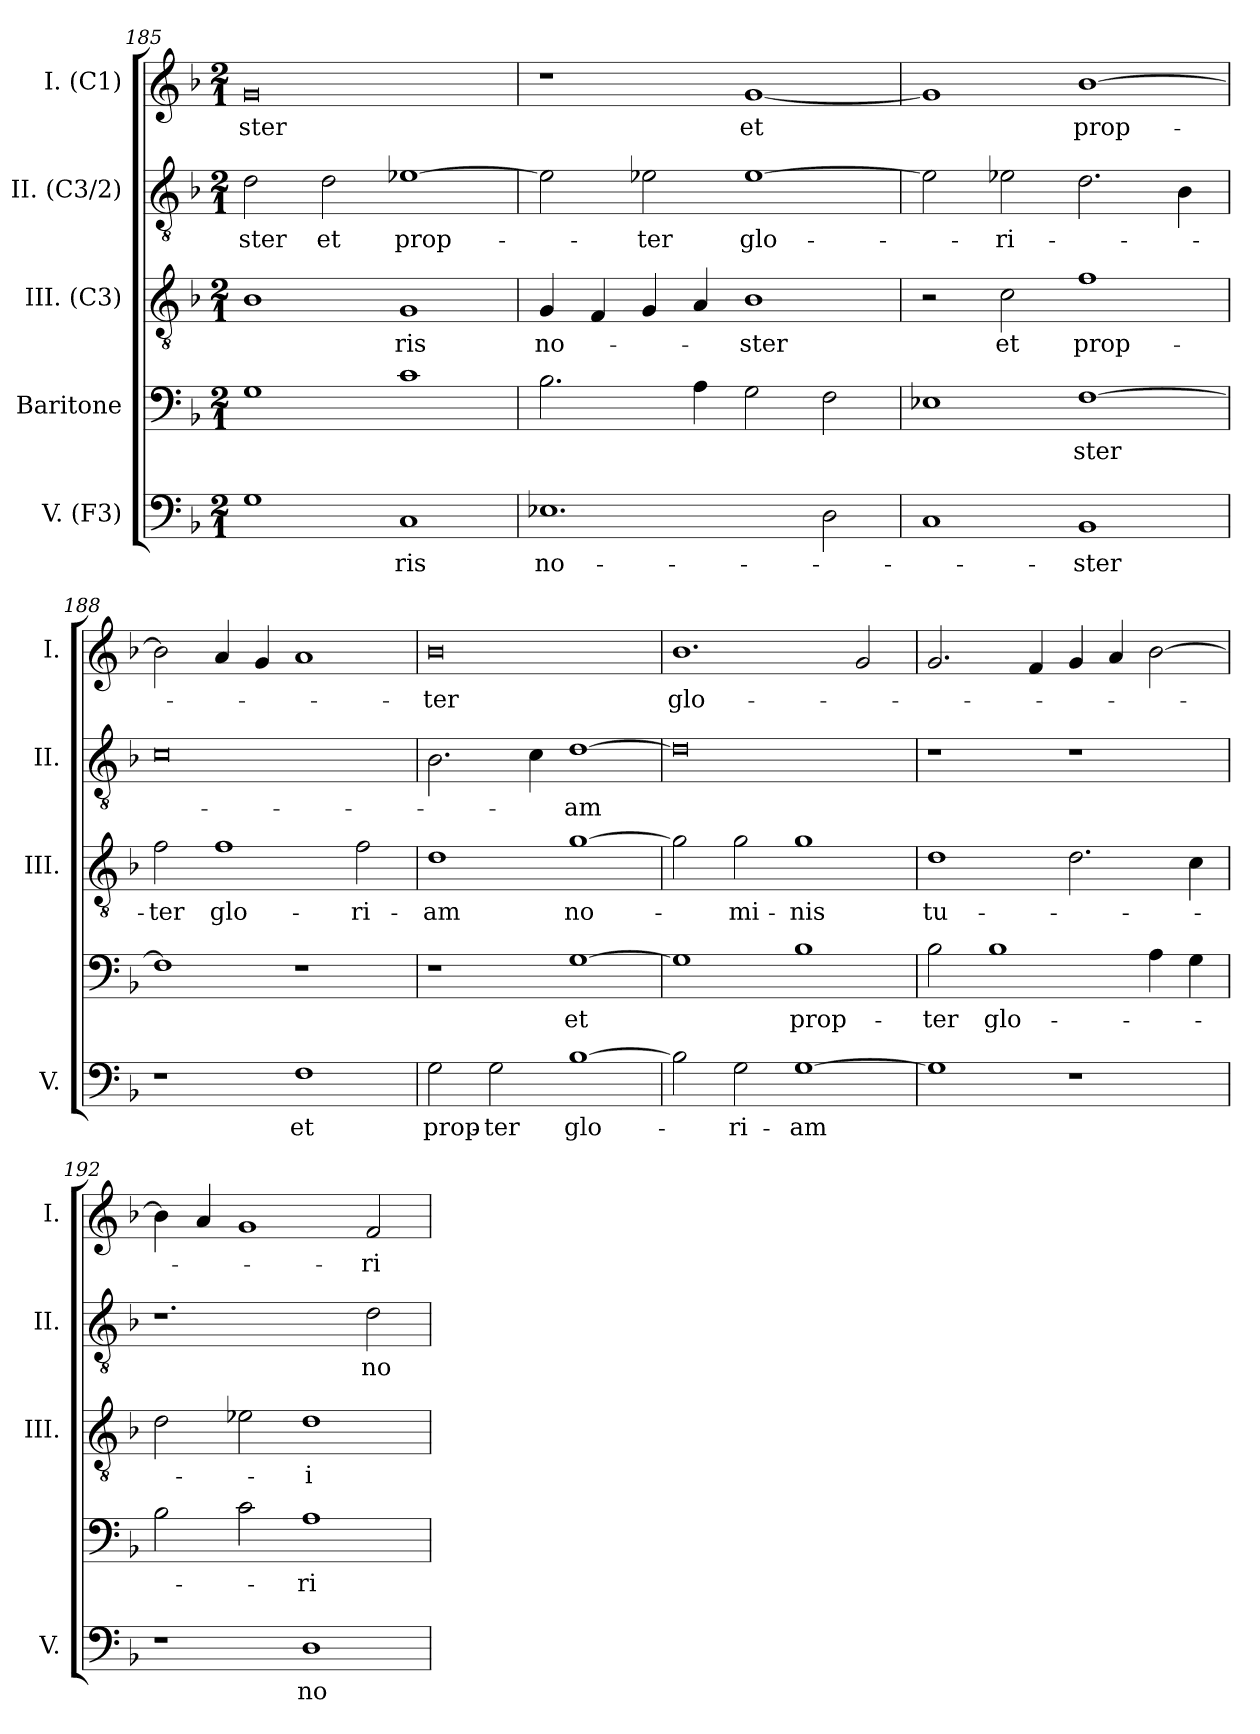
**kern	**text	**kern	**text	**kern	**text	**kern	**text	**kern	**text
*part5	*part5	*part4	*part4	*part3	*part3	*part2	*part2	*part1	*part1
*staff5	*staff5	*staff4	*staff4	*staff3	*staff3	*staff2	*staff2	*staff1	*staff1
*I"V. (F3)	*	*I"Baritone	*	*I"III. (C3)	*	*I"II. (C3/2)	*	*I"I. (C1)	*
*I'V.	*	*	*	*I'III.	*	*I'II.	*	*I'I.	*
*clefF4	*	*clefF4	*	*clefGv2	*	*clefGv2	*	*clefG2	*
*	*	*	*	*ITrd7c12	*	*ITrd7c12	*	*	*
*k[b-]	*	*k[b-]	*	*k[b-]	*	*k[b-]	*	*k[b-]	*
*F:	*	*F:	*	*F:	*	*F:	*	*F:	*
*M2/1	*	*M2/1	*	*M2/1	*	*M2/1	*	*M2/1	*
=185	=185	=185	=185	=185	=185	=185	=185	=185	=185
!	!	!	!	!	!	!	!LO:LY:b:color=#000000	!	!
!	!	!	!	!	!	!	!	!	!LO:LY:b:color=#000000
1Gi	.	1Gi	.	1BB-i	.	2Di\	-ster	0gi	-ster
!	!	!	!	!	!	!	!LO:LY:b:color=#000000	!	!
.	.	.	.	.	.	2Di\	et	.	.
!	!LO:LY:b:color=#000000	!	!	!	!	!	!	!	!
!	!	!	!	!	!LO:LY:b:color=#000000	!	!	!	!
!	!	!	!	!	!	!	!LO:LY:b:color=#000000	!	!
1Ci	-ris	1ci	.	1GGi	-ris	[1E-Xi	prop-	.	.
=186	=186	=186	=186	=186	=186	=186	=186	=186	=186
!	!LO:LY:b:color=#000000	!	!	!	!	!	!	!	!
!	!	!	!	!	!LO:LY:b:color=#000000	!	!	!	!
1.E-Xi	no-	2.B-i\	.	4GGi/	no-	2E-i\]	.	1r	.
.	.	.	.	4FFi/	.	.	.	.	.
!	!	!	!	!	!	!	!LO:LY:b:color=#000000	!	!
.	.	.	.	4GGi/	.	2E-i\	-ter	.	.
.	.	4Ai\	.	4AAi/	.	.	.	.	.
!	!	!	!	!	!LO:LY:b:color=#000000	!	!	!	!
!	!	!	!	!	!	!	!LO:LY:b:color=#000000	!	!
!	!	!	!	!	!	!	!	!	!LO:LY:b:color=#000000
.	.	2Gi\	.	1BB-i	-ster	[1E-i	glo-	[1gi	et
2Di\	.	2Fi\	.	.	.	.	.	.	.
!!LO:LB:g=z
=187	=187	=187	=187	=187	=187	=187	=187	=187	=187
1Ci	.	1E-i	.	2r	.	2E-i\]	.	1gi]	.
!	!	!	!	!	!LO:LY:b:color=#000000	!	!	!	!
!	!	!	!	!	!	!	!LO:LY:b:color=#000000	!	!
.	.	.	.	2Ci\	et	2E-i\	-ri-	.	.
!	!LO:LY:b:color=#000000	!	!	!	!	!	!	!	!
!	!	!	!LO:LY:b:color=#000000	!	!	!	!	!	!
!	!	!	!	!	!LO:LY:b:color=#000000	!	!	!	!
!	!	!	!	!	!	!	!	!	!LO:LY:b:color=#000000
1BB-i	-ster	[1Fi	-ster	1Fi	prop-	2.Di\	.	[1b-i	prop-
.	.	.	.	.	.	4BB-i\	.	.	.
=188	=188	=188	=188	=188	=188	=188	=188	=188	=188
!	!	!	!	!	!LO:LY:b:color=#000000	!	!	!	!
1r	.	1Fi]	.	2Fi\	-ter	0Ci	.	2b-i\]	.
!	!	!	!	!	!LO:LY:b:color=#000000	!	!	!	!
.	.	.	.	1Fi	glo-	.	.	4ai/	.
.	.	.	.	.	.	.	.	4gi/	.
!	!LO:LY:b:color=#000000	!	!	!	!	!	!	!	!
1Fi	et	1r	.	.	.	.	.	1ai	.
!	!	!	!	!	!LO:LY:b:color=#000000	!	!	!	!
.	.	.	.	2Fi\	-ri-	.	.	.	.
=189	=189	=189	=189	=189	=189	=189	=189	=189	=189
!	!LO:LY:b:color=#000000	!	!	!	!	!	!	!	!
!	!	!	!	!	!LO:LY:b:color=#000000	!	!	!	!
!	!	!	!	!	!	!	!	!	!LO:LY:b:color=#000000
2Gi\	prop-	1r	.	1Di	-am	2.BB-i\	.	0b-i	-ter
!	!LO:LY:b:color=#000000	!	!	!	!	!	!	!	!
2Gi\	-ter	.	.	.	.	.	.	.	.
.	.	.	.	.	.	4Ci\	.	.	.
!	!LO:LY:b:color=#000000	!	!	!	!	!	!	!	!
!	!	!	!LO:LY:b:color=#000000	!	!	!	!	!	!
!	!	!	!	!	!LO:LY:b:color=#000000	!	!	!	!
!	!	!	!	!	!	!	!LO:LY:b:color=#000000	!	!
[1B-i	glo-	[1Gi	et	[1Gi	no-	[1Di	-am	.	.
=190	=190	=190	=190	=190	=190	=190	=190	=190	=190
!	!	!	!	!	!	!	!	!	!LO:LY:b:color=#000000
2B-i\]	.	1Gi]	.	2Gi\]	.	0Di]	.	1.b-i	glo-
!	!LO:LY:b:color=#000000	!	!	!	!	!	!	!	!
!	!	!	!	!	!LO:LY:b:color=#000000	!	!	!	!
2Gi\	-ri-	.	.	2Gi\	-mi-	.	.	.	.
!	!LO:LY:b:color=#000000	!	!	!	!	!	!	!	!
!	!	!	!LO:LY:b:color=#000000	!	!	!	!	!	!
!	!	!	!	!	!LO:LY:b:color=#000000	!	!	!	!
[1Gi	-am	1B-i	prop-	1Gi	-nis	.	.	.	.
.	.	.	.	.	.	.	.	2gi/	.
=191	=191	=191	=191	=191	=191	=191	=191	=191	=191
!	!	!	!LO:LY:b:color=#000000	!	!	!	!	!	!
!	!	!	!	!	!LO:LY:b:color=#000000	!	!	!	!
1Gi]	.	2B-i\	-ter	1Di	tu-	1r	.	2.gi/	.
!	!	!	!LO:LY:b:color=#000000	!	!	!	!	!	!
.	.	1B-i	glo-	.	.	.	.	.	.
.	.	.	.	.	.	.	.	4fi/	.
1r	.	.	.	2.Di\	.	1r	.	4gi/	.
.	.	.	.	.	.	.	.	4ai/	.
.	.	4Ai\	.	.	.	.	.	[2b-i\	.
.	.	4Gi\	.	4Ci\	.	.	.	.	.
!!LO:PB:g=z
=192	=192	=192	=192	=192	=192	=192	=192	=192	=192
1r	.	2B-i\	.	2Di\	.	1.r	.	4b-i\]	.
.	.	.	.	.	.	.	.	4ai/	.
.	.	2ci\	.	2E-i\	.	.	.	1gi	.
!	!LO:LY:b:color=#000000	!	!	!	!	!	!	!	!
!	!	!	!LO:LY:b:color=#000000	!	!	!	!	!	!
!	!	!	!	!	!LO:LY:b:color=#000000	!	!	!	!
1Di	no-	1Ai	-ri-	1Di	-i	.	.	.	.
!	!	!	!	!	!	!	!LO:LY:b:color=#000000	!	!
!	!	!	!	!	!	!	!	!	!LO:LY:b:color=#000000
.	.	.	.	.	.	2Di\	no-	2fi/	-ri-
=	=	=	=	=	=	=	=	=	=
*-	*-	*-	*-	*-	*-	*-	*-	*-	*-
